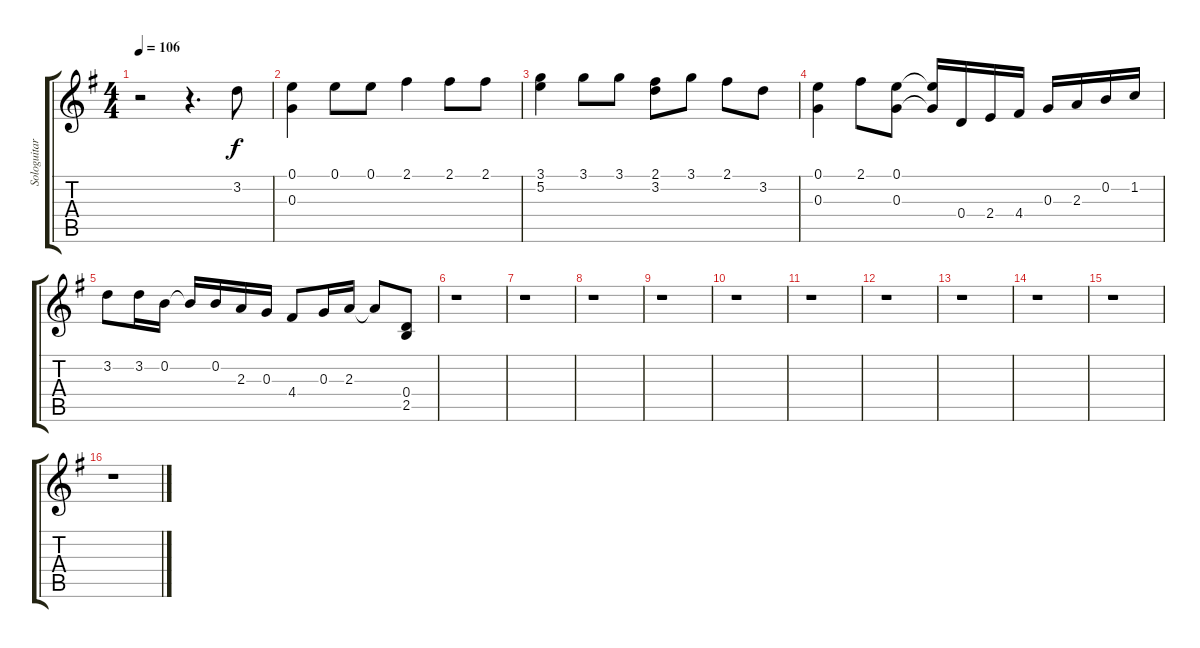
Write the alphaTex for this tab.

\track ("Sologuitar" "Sologuitar") {instrument acousticguitarnylon}
\staff {score tabs}
\tuning (E4 B3 G3 D3 A2 E2) {hide}
\ts (4 4)
\tempo 106
\clef g2
\ks g
r.2{dy f} r.4{d} 3.2.8 |
(0.1 0.3).4 0.1.8 0.1.8 2.1.4 2.1.8 2.1.8 |
(3.1 5.2).4 3.1.8 3.1.8 (2.1 3.2).8 3.1.8 2.1.8 3.2.8 |
(0.1 0.3).4 2.1.8 (0.1 0.3).8 (0.1{t} 0.3{t}).16 0.4.16 2.4.16 4.4.16 0.3.16 2.3.16 0.2.16 1.2.16 |
3.2.8 3.2.16 0.2.16 0.2{t}.16 0.2.16 2.3.16 0.3.16 4.4.8 0.3.16 2.3.16 2.3{t}.8 (0.4 2.5).8 |
r.1 |
r.1 |
r.1 |
r.1 |
r.1 |
r.1 |
r.1 |
r.1 |
r.1 |
r.1 |
r.1
